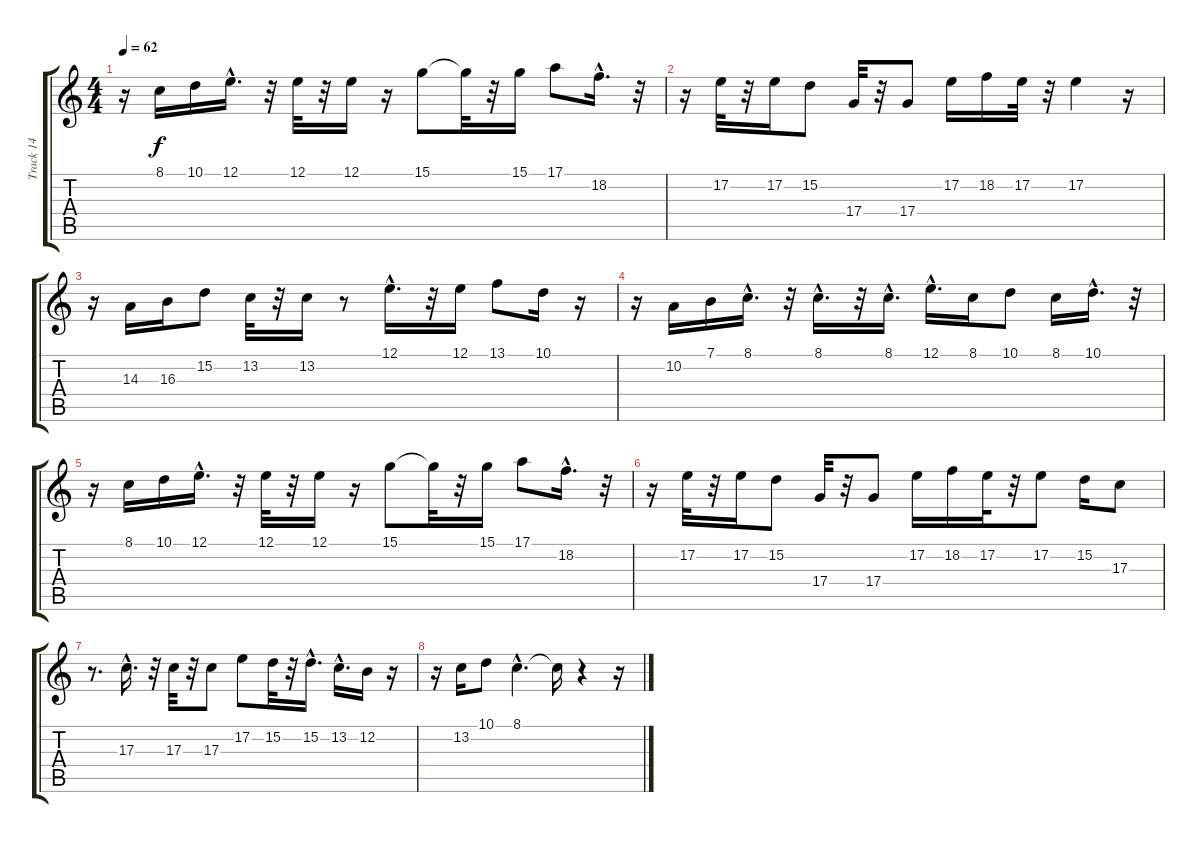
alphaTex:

\track ("Track 14" "Track 14") {instrument lead1square}
\staff {score tabs}
\tuning (E4 B3 G3 D3 A2 E2) {hide}
\ts (4 4)
\tempo 62
\clef g2
\ks c
r.16{dy f instrument lead1square} 8.1.16 10.1.16 12.1{hac}.16{d} r.32 12.1.32 r.32 12.1.16 r.16 15.1.8 15.1{t}.32 r.32 15.1.16 17.1.8 18.2{hac}.16{d} r.32 |
r.16 17.2.32 r.32 17.2.16 15.2.8 17.4.32 r.32 17.4.8 17.2.16 18.2.16 17.2.32 r.32 17.2.4 r.16 |
r.16 14.3.16 16.3.16 15.2.8 13.2.32 r.32 13.2.16 r.8 12.1{hac}.16{d} r.32 12.1.16 13.1.8 10.1.16 r.16 |
r.16 10.2.16 7.1.16 8.1{hac}.16{d} r.32 8.1{hac}.16{d} r.32 8.1{hac}.16{d} 12.1{hac}.16{d} 8.1.16 10.1.8 8.1.16 10.1{hac}.16{d} r.32 |
r.16 8.1.16 10.1.16 12.1{hac}.16{d} r.32 12.1.32 r.32 12.1.16 r.16 15.1.8 15.1{t}.32 r.32 15.1.16 17.1.8 18.2{hac}.16{d} r.32 |
r.16 17.2.32 r.32 17.2.16 15.2.8 17.4.32 r.32 17.4.8 17.2.16 18.2.16 17.2.32 r.32 17.2.8 15.2.16 17.3.8 |
r.8{d} 17.3{hac}.16{d} r.32 17.3.32 r.32 17.3.8 17.2.8 15.2.32 r.32 15.2{hac}.16{d} 13.2{hac}.16{d} 12.2.16 r.16 |
r.16 13.2.16 10.1.8 8.1{hac}.4{d} 8.1{t}.16 r.4 r.16
